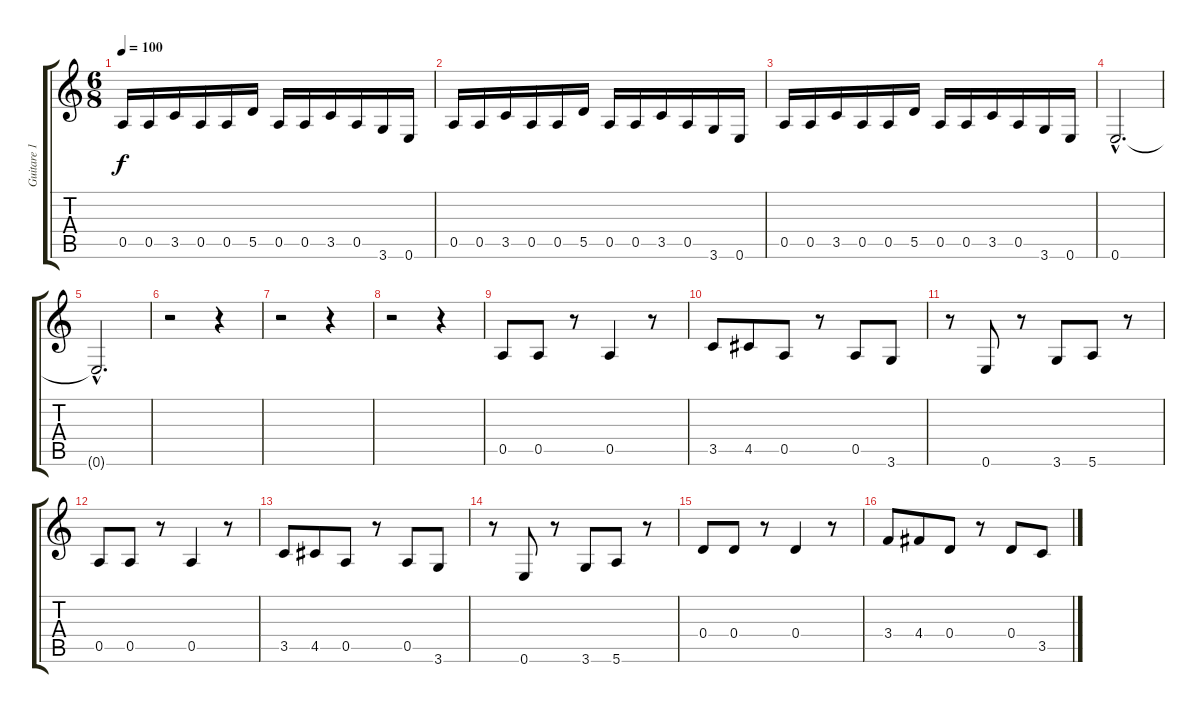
\track ("Guitare 1" "Guitare 1") {instrument distortionguitar}
\staff {score tabs}
\tuning (E4 B3 G3 D3 A2 E2) {hide}
\ts (6 8)
\tempo 100
\clef g2
\ks c
0.5.16{dy f} 0.5.16 3.5.16 0.5.16 0.5.16 5.5.16 0.5.16 0.5.16 3.5.16 0.5.16 3.6.16 0.6.16 |
0.5.16 0.5.16 3.5.16 0.5.16 0.5.16 5.5.16 0.5.16 0.5.16 3.5.16 0.5.16 3.6.16 0.6.16 |
0.5.16 0.5.16 3.5.16 0.5.16 0.5.16 5.5.16 0.5.16 0.5.16 3.5.16 0.5.16 3.6.16 0.6.16 |
0.6{hac}.2{d} |
0.6{hac t}.2{d} |
r.2 r.4 |
r.2 r.4 |
r.2 r.4 |
0.5.8 0.5.8 r.8 0.5.4 r.8 |
3.5.8 4.5.8 0.5.8 r.8 0.5.8 3.6.8 |
r.8 0.6.8 r.8 3.6.8 5.6.8 r.8 |
0.5.8 0.5.8 r.8 0.5.4 r.8 |
3.5.8 4.5.8 0.5.8 r.8 0.5.8 3.6.8 |
r.8 0.6.8 r.8 3.6.8 5.6.8 r.8 |
0.4.8 0.4.8 r.8 0.4.4 r.8 |
3.4.8 4.4.8 0.4.8 r.8 0.4.8 3.5.8
